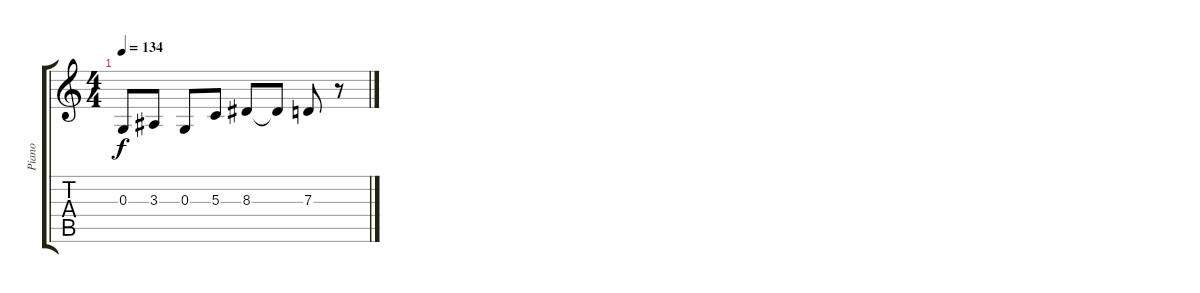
\track ("Piano" "Piano") {instrument brightacousticpiano}
\staff {score tabs}
\tuning (E4 B3 G3 D3 A2 E2) {hide}
\ts (4 4)
\tempo 134
\clef g2
\ks c
0.3.8{dy f} 3.3.8 0.3.8 5.3.8 8.3.8 8.3{t}.8 7.3.8 r.8
